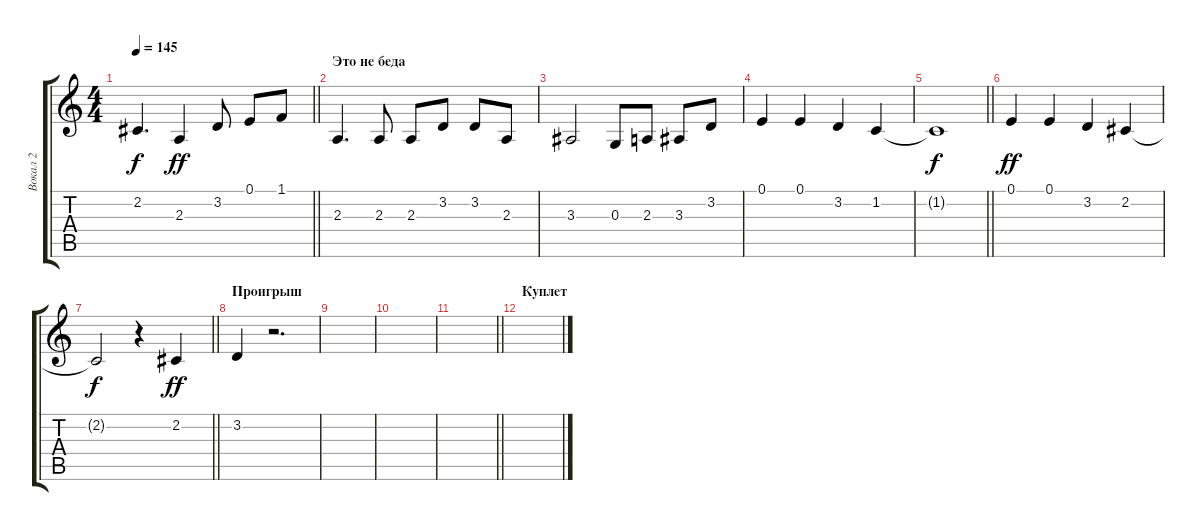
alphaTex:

\track ("Вокал 2" "Вокал 2") {instrument tenorsax}
\staff {score tabs}
\tuning (E4 B3 G3 D3 A2 E2) {hide}
\ts (4 4)
\tempo 145
\clef g2
\barLineRight lightlight
\ks c
2.2{t}.4{d dy f} 2.3.4{dy ff} 3.2.8 0.1.8 1.1.8 |
\section ("" "Это не беда")
2.3.4{d} 2.3.8 2.3.8 3.2.8 3.2.8 2.3.8 |
3.3.2 0.3.8 2.3.8 3.3.8 3.2.8 |
0.1.4 0.1.4 3.2.4 1.2.4 |
\barLineRight lightlight
1.2{t}.1{dy f} |
0.1.4{dy ff} 0.1.4 3.2.4 2.2.4 |
\barLineRight lightlight
2.2{t}.2{dy f} r.4 2.2.4{dy ff} |
\section ("" "Проигрыш")
3.2.4 r.2{d} |
|
|
\barLineRight lightlight
|
\section ("" "Куплет")
